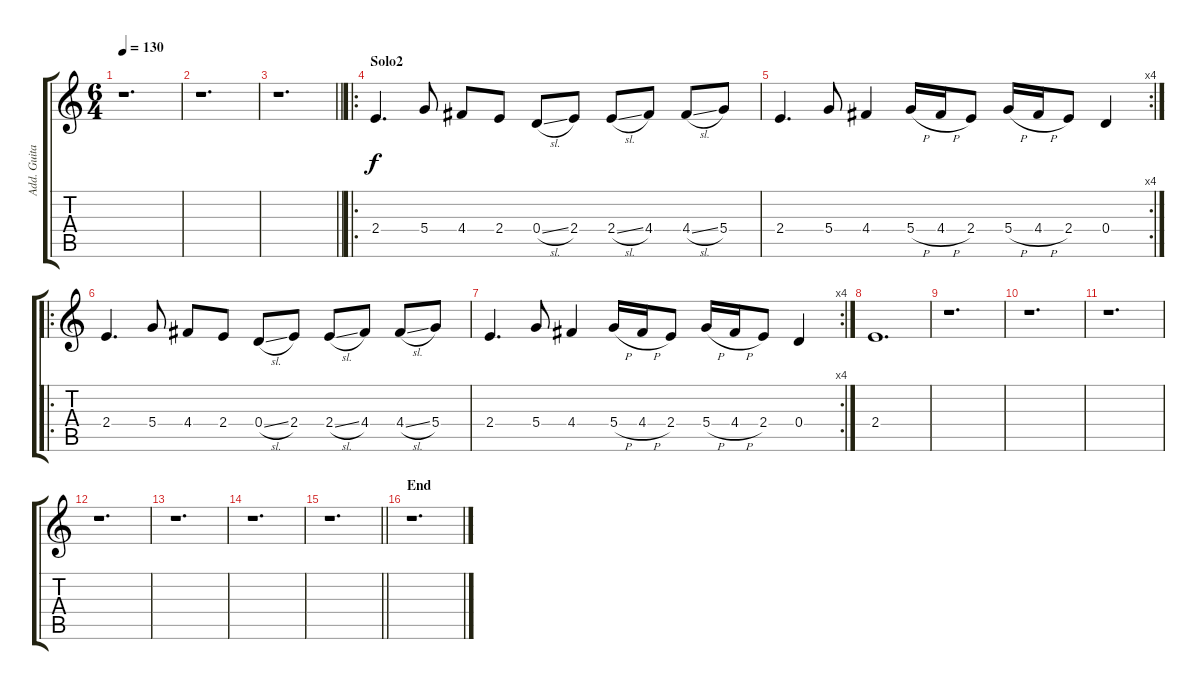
\track ("Add. Guitar" "Add. Guita") {instrument distortionguitar}
\staff {score tabs}
\tuning (E4 B3 G3 D3 A2 E2) {hide}
\ts (6 4)
\tempo 130
\clef g2
\ks c
r.1{d dy f} |
r.1{d} |
\barLineRight lightlight
r.1{d} |
\ro
\section ("" "Solo2")
2.4.4{d} 5.4.8 4.4.8 2.4.8 0.4{sl}.8 2.4.8 2.4{sl}.8 4.4.8 4.4{sl}.8 5.4.8 |
\rc 4
2.4.4{d} 5.4.8 4.4.4 5.4{h}.16 4.4{h}.16 2.4.8 5.4{h}.16 4.4{h}.16 2.4.8 0.4.4 |
\ro
2.4.4{d} 5.4.8 4.4.8 2.4.8 0.4{sl}.8 2.4.8 2.4{sl}.8 4.4.8 4.4{sl}.8 5.4.8 |
\rc 4
2.4.4{d} 5.4.8 4.4.4 5.4{h}.16 4.4{h}.16 2.4.8 5.4{h}.16 4.4{h}.16 2.4.8 0.4.4 |
2.4.1{d} |
r.1{d} |
r.1{d} |
r.1{d} |
r.1{d} |
r.1{d} |
r.1{d} |
\barLineRight lightlight
r.1{d} |
\section ("" "End")
r.1{d}
